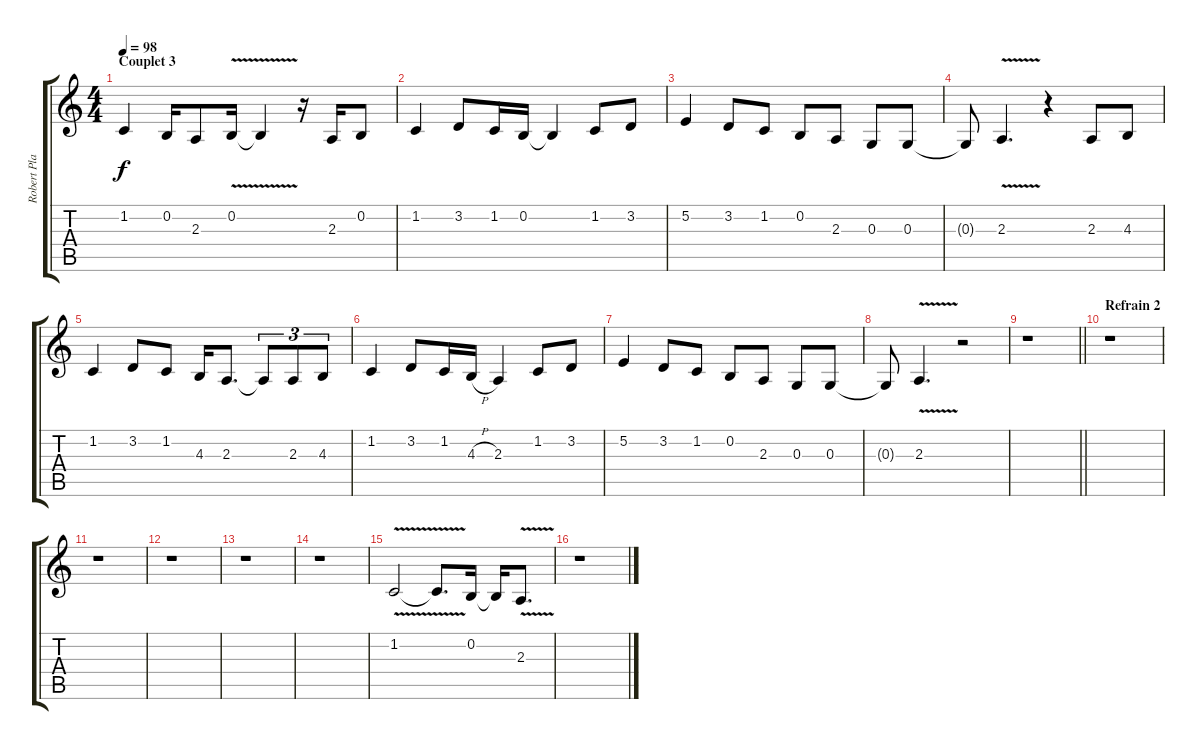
\track ("Robert Plant" "Robert Pla") {instrument synthvoice}
\staff {score tabs}
\tuning (E4 B3 G3 D3 A2 E2) {hide}
\ts (4 4)
\section ("" "Couplet 3")
\tempo 98
\clef g2
\ks c
1.2.4{dy f} 0.2.16 2.3.8 0.2{v}.16 0.2{t}.4 r.16 2.3.16 0.2.8 |
1.2.4 3.2.8 1.2.16 0.2.16 0.2{t}.4 1.2.8 3.2.8 |
5.2.4 3.2.8 1.2.8 0.2.8 2.3.8 0.3.8 0.3.8 |
0.3{t}.8 2.3{v}.4{d} r.4 2.3.8 4.3.8 |
1.2.4 3.2.8 1.2.8 4.3.16 2.3.8{d} 2.3{t}.8{tu (3 2)} 2.3.8{tu (3 2)} 4.3.8{tu (3 2)} |
1.2.4 3.2.8 1.2.16 4.3{h}.16 2.3.4 1.2.8 3.2.8 |
5.2.4 3.2.8 1.2.8 0.2.8 2.3.8 0.3.8 0.3.8 |
0.3{t}.8 2.3{v}.4{d} r.2 |
\barLineRight lightlight
r.1 |
\section ("" "Refrain 2")
r.1 |
r.1 |
r.1 |
r.1 |
r.1 |
1.2{v}.2 1.2{t}.8{d} 0.2.16 0.2{t}.16 2.3{v}.8{d} |
r.1
